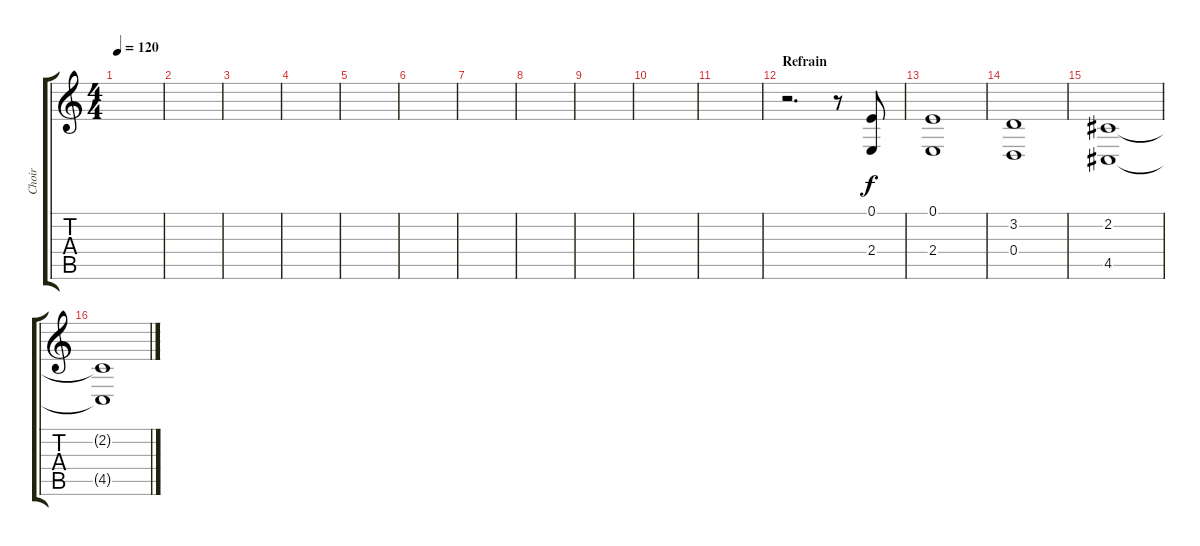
\track ("Choir" "Choir") {instrument pad4choir}
\staff {score tabs}
\tuning (E4 B3 G3 D3 A2 E2) {hide}
\ts (4 4)
\tempo 120
\clef g2
\ks c
|
|
|
|
|
|
|
|
|
|
|
\section ("" "Refrain")
r.2{d} r.8 (0.1 2.4).8 |
(0.1 2.4).1{dy f} |
(3.2 0.4).1 |
(2.2 4.5).1 |
(2.2{t} 4.5{t}).1
